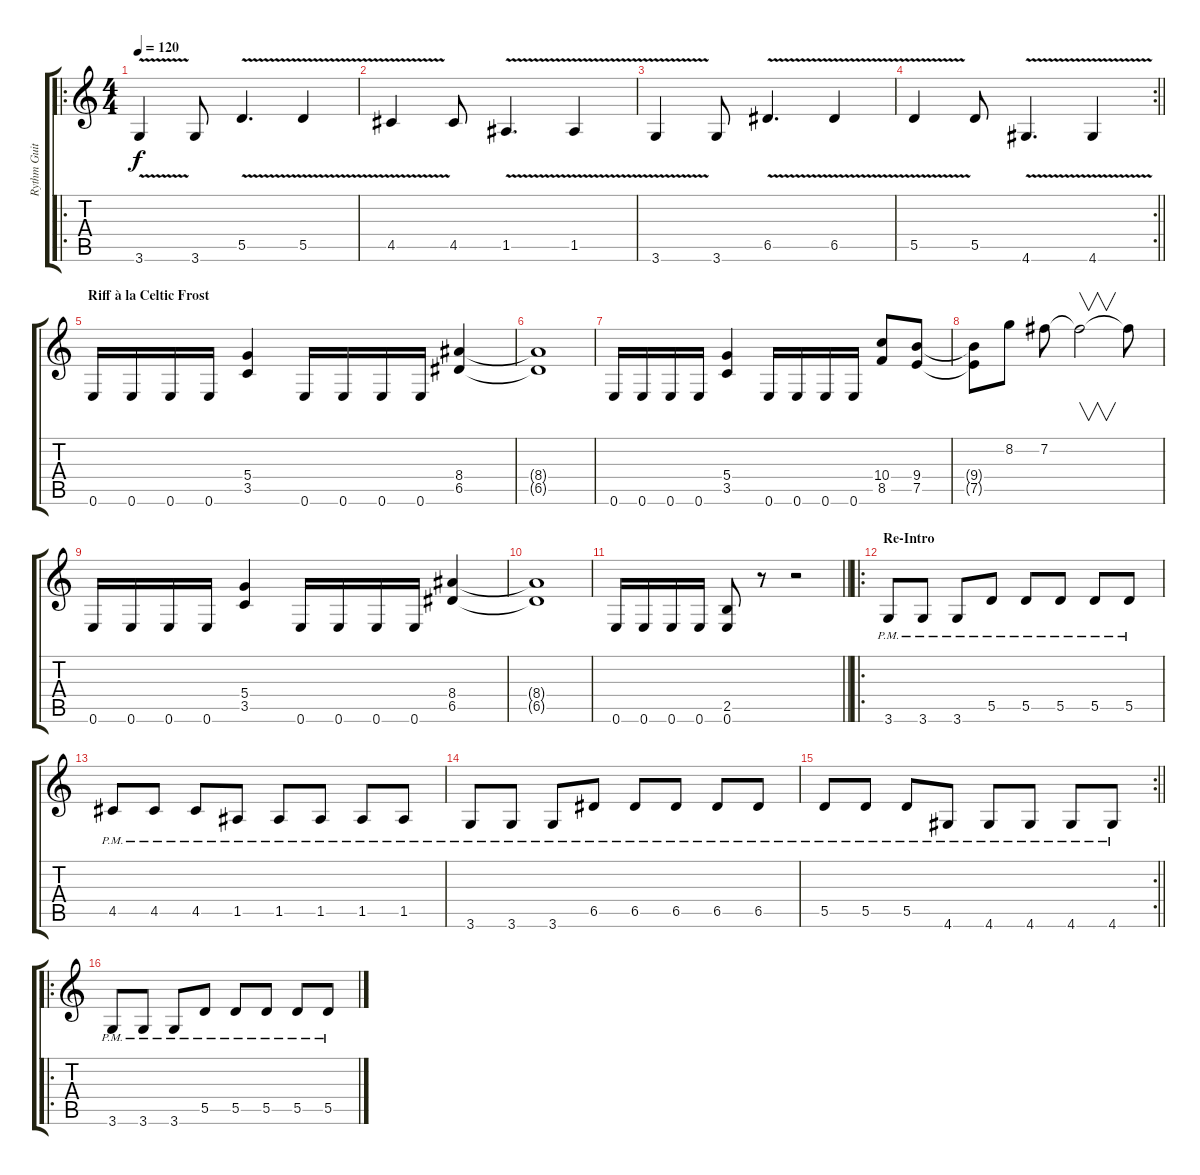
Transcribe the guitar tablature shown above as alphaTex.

\track ("Rythm Guitar" "Rythm Guit") {instrument distortionguitar}
\staff {score tabs}
\tuning (E4 B3 G3 D3 A2 E2) {hide}
\ro
\ts (4 4)
\tempo 120
\clef g2
\ks c
3.6{v}.4{dy f} 3.6.8 5.5{v}.4{d} 5.5{v}.4 |
4.5{v}.4 4.5.8 1.5{v}.4{d} 1.5{v}.4 |
3.6{v}.4 3.6.8 6.5{v}.4{d} 6.5{v}.4 |
\rc 2
\barLineRight lightlight
5.5{v}.4 5.5.8 4.6{v}.4{d} 4.6{v}.4 |
\section ("" "Riff à la Celtic Frost")
0.6.16 0.6.16 0.6.16 0.6.16 (5.4 3.5).4 0.6.16 0.6.16 0.6.16 0.6.16 (8.4 6.5).4 |
(8.4{t} 6.5{t}).1 |
0.6.16 0.6.16 0.6.16 0.6.16 (5.4 3.5).4 0.6.16 0.6.16 0.6.16 0.6.16 (10.4 8.5).8 (9.4 7.5).8 |
(9.4{t} 7.5{t}).8 8.2.8 7.2.8 7.2{t}.2{v} 7.2{t}.8 |
0.6.16 0.6.16 0.6.16 0.6.16 (5.4 3.5).4 0.6.16 0.6.16 0.6.16 0.6.16 (8.4 6.5).4 |
(8.4{t} 6.5{t}).1 |
\barLineRight lightlight
0.6.16 0.6.16 0.6.16 0.6.16 (2.5 0.6).8 r.8 r.2 |
\ro
\section ("" "Re-Intro")
3.6{pm}.8 3.6{pm}.8 3.6{pm}.8 5.5{pm}.8 5.5{pm}.8 5.5{pm}.8 5.5{pm}.8 5.5{pm}.8 |
4.5{pm}.8 4.5{pm}.8 4.5{pm}.8 1.5{pm}.8 1.5{pm}.8 1.5{pm}.8 1.5{pm}.8 1.5{pm}.8 |
3.6{pm}.8 3.6{pm}.8 3.6{pm}.8 6.5{pm}.8 6.5{pm}.8 6.5{pm}.8 6.5{pm}.8 6.5{pm}.8 |
\rc 2
\barLineRight lightlight
5.5{pm}.8 5.5{pm}.8 5.5{pm}.8 4.6{pm}.8 4.6{pm}.8 4.6{pm}.8 4.6{pm}.8 4.6{pm}.8 |
\ro
3.6{pm}.8 3.6{pm}.8 3.6{pm}.8 5.5{pm}.8 5.5{pm}.8 5.5{pm}.8 5.5{pm}.8 5.5{pm}.8
